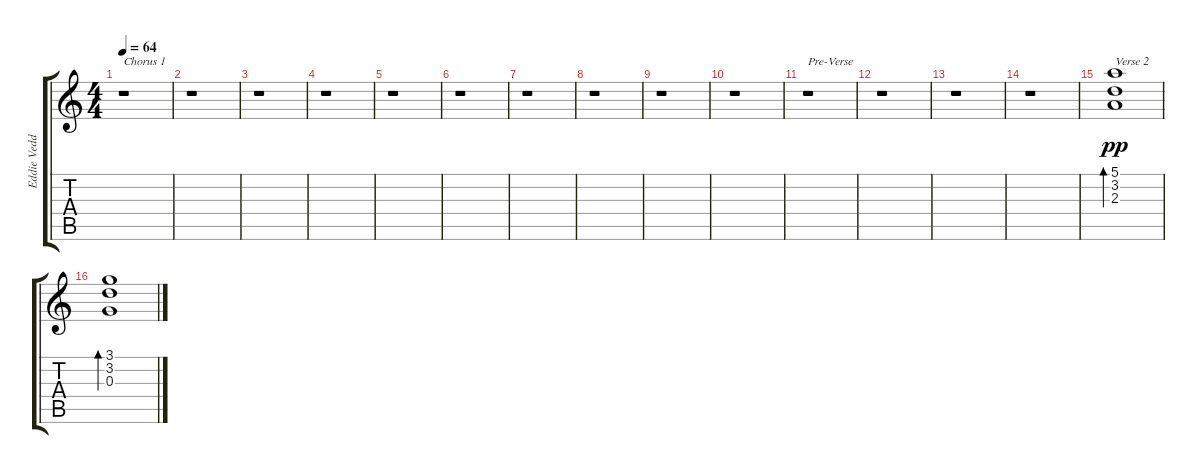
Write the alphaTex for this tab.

\track ("Eddie Vedder" "Eddie Vedd") {instrument electricguitarclean}
\staff {score tabs}
\tuning (E4 B3 G3 D3 A2 E2) {hide}
\ts (4 4)
\tempo 64
\clef g2
\ks c
r.1{txt "Chorus 1" dy pp} |
r.1 |
r.1 |
r.1 |
r.1 |
r.1 |
r.1 |
r.1 |
r.1 |
r.1 |
r.1{txt "Pre-Verse"} |
r.1 |
r.1 |
r.1 |
(5.1 3.2 2.3).1{bd 120 txt "Verse 2"} |
(3.1 3.2 0.3).1{bd 120}
